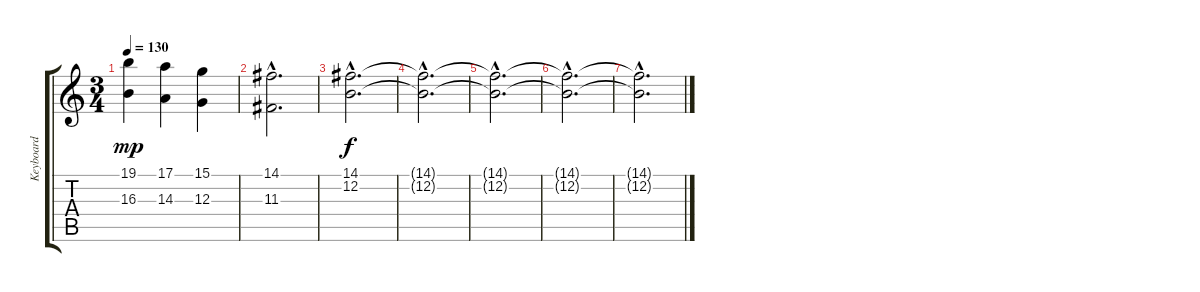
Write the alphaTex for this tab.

\track ("Keyboard" "Keyboard") {instrument stringensemble1}
\staff {score tabs}
\tuning (E4 B3 G3 D3 A2 E2) {hide}
\ts (3 4)
\tempo 130
\clef g2
\ks c
(19.1 16.3).4{dy mp} (17.1 14.3).4 (15.1 12.3).4 |
(14.1{hac} 11.3{hac}).2{d} |
(14.1{hac} 12.2{hac}).2{d dy f} |
(14.1{hac t} 12.2{hac t}).2{d} |
(14.1{hac t} 12.2{hac t}).2{d volume 9} |
(14.1{hac t} 12.2{hac t}).2{d volume 6} |
(14.1{hac t} 12.2{hac t}).2{d volume 0}
